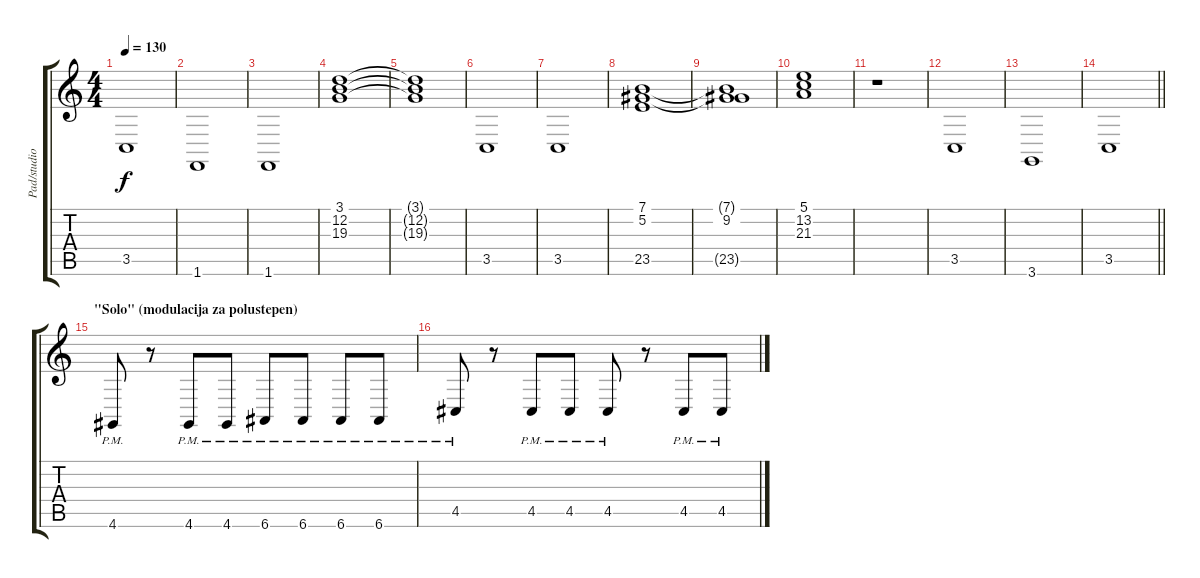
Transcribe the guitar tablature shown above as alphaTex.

\track ("Pad/studio gitara" "Pad/studio") {instrument pad1newage}
\staff {score tabs}
\tuning (E4 B3 G3 D3 A2 E2) {hide}
\ts (4 4)
\tempo 130
\clef g2
\ks c
3.5.1{dy f} |
1.6.1 |
1.6.1 |
(3.1 12.2 19.3).1{volume 11 instrument voiceoohs} |
(3.1{t} 12.2{t} 19.3{t}).1{volume 6} |
3.5.1{volume 12 instrument distortionguitar} |
3.5.1 |
(7.1 5.2 23.5).1{volume 8 instrument choiraahs} |
(7.1{t} 9.2 23.5{t}).1 |
(5.1 13.2 21.3).1{volume 6} |
r.1{volume 13 instrument distortionguitar} |
3.5.1 |
3.6.1 |
\barLineRight lightlight
3.5.1 |
\section ("" "\"Solo\" (modulacija za polustepen)")
4.6{pm}.8{volume 16 instrument electricguitarmuted} r.8 4.6{pm}.8 4.6{pm}.8 6.6{pm}.8 6.6{pm}.8 6.6{pm}.8 6.6{pm}.8 |
4.5{pm}.8 r.8 4.5{pm}.8 4.5{pm}.8 4.5{pm}.8 r.8 4.5{pm}.8 4.5{pm}.8
